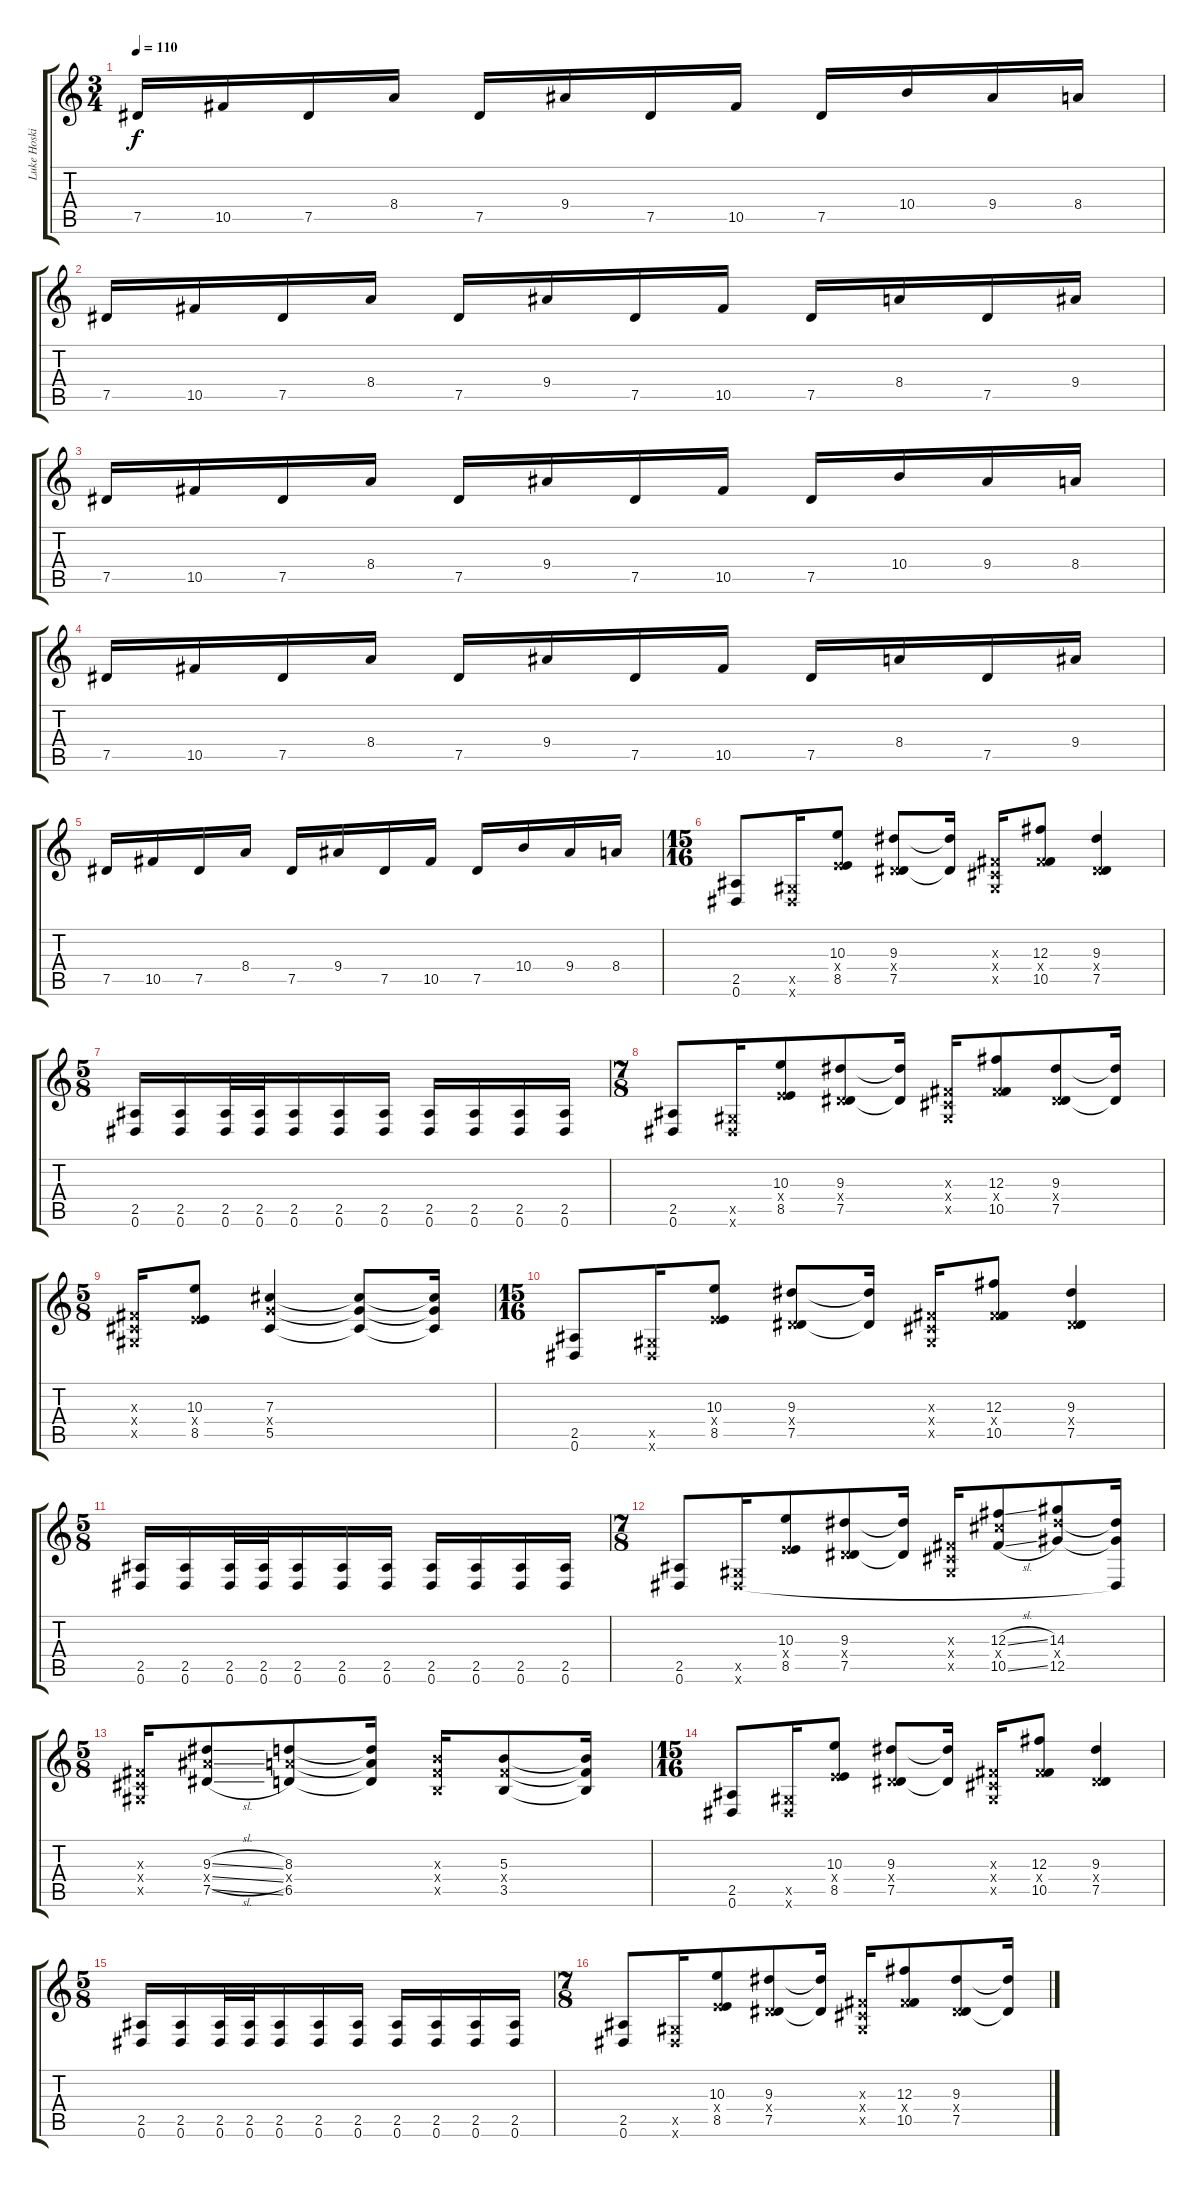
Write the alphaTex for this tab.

\track ("Luke Hoskin" "Luke Hoski") {instrument overdrivenguitar}
\staff {score tabs}
\tuning (Eb4 Bb3 Gb3 Db3 Ab2 Eb2) {hide}
\ts (3 4)
\tempo 110
\clef g2
\ks c
7.5.16{dy f} 10.5.16 7.5.16 8.4.16 7.5.16 9.4.16 7.5.16 10.5.16 7.5.16 10.4.16 9.4.16 8.4.16 |
7.5.16 10.5.16 7.5.16 8.4.16 7.5.16 9.4.16 7.5.16 10.5.16 7.5.16 8.4.16 7.5.16 9.4.16 |
7.5.16 10.5.16 7.5.16 8.4.16 7.5.16 9.4.16 7.5.16 10.5.16 7.5.16 10.4.16 9.4.16 8.4.16 |
7.5.16 10.5.16 7.5.16 8.4.16 7.5.16 9.4.16 7.5.16 10.5.16 7.5.16 8.4.16 7.5.16 9.4.16 |
7.5.16 10.5.16 7.5.16 8.4.16 7.5.16 9.4.16 7.5.16 10.5.16 7.5.16 10.4.16 9.4.16 8.4.16 |
\ts (15 16)
(2.5 0.6).8 (0.5{x} 0.6{x}).16 (10.3 3.4{x} 8.5).8 (9.3 2.4{x} 7.5).8 (9.3{t} 7.5{t}).16 (0.3{x} 0.4{x} 0.5{x}).16 (12.3 5.4{x} 10.5).8 (9.3 2.4{x} 7.5).4 |
\ts (5 8)
(2.5 0.6).16 (2.5 0.6).16 (2.5 0.6).32 (2.5 0.6).32 (2.5 0.6).16 (2.5 0.6).16 (2.5 0.6).16 (2.5 0.6).16 (2.5 0.6).16 (2.5 0.6).16 (2.5 0.6).16 |
\ts (7 8)
(2.5 0.6).8 (0.5{x} 0.6{x}).16 (10.3 3.4{x} 8.5).8 (9.3 2.4{x} 7.5).8 (9.3{t} 7.5{t}).16 (0.3{x} 0.4{x} 0.5{x}).16 (12.3 5.4{x} 10.5).8 (9.3 2.4{x} 7.5).8 (9.3{t} 7.5{t}).16 |
\ts (5 8)
(0.3{x} 0.4{x} 0.5{x}).16 (10.3 3.4{x} 8.5).8 (7.3 6.4{x} 5.5).4 (7.3{t} 6.4{t} 5.5{t}).8 (7.3{t} 6.4{t} 5.5{t}).16 |
\ts (15 16)
(2.5 0.6).8 (0.5{x} 0.6{x}).16 (10.3 3.4{x} 8.5).8 (9.3 2.4{x} 7.5).8 (9.3{t} 7.5{t}).16 (0.3{x} 0.4{x} 0.5{x}).16 (12.3 5.4{x} 10.5).8 (9.3 2.4{x} 7.5).4 |
\ts (5 8)
(2.5 0.6).16 (2.5 0.6).16 (2.5 0.6).32 (2.5 0.6).32 (2.5 0.6).16 (2.5 0.6).16 (2.5 0.6).16 (2.5 0.6).16 (2.5 0.6).16 (2.5 0.6).16 (2.5 0.6).16 |
\ts (7 8)
(2.5 0.6).8 (0.5{x} 0.6{x}).16 (10.3 3.4{x} 8.5).8 (9.3 2.4{x} 7.5).8 (9.3{t} 7.5{t}).16 (0.3{x} 0.4{x} 0.5{x}).16 (12.3{sl} 12.4{x} 10.5{sl}).8 (14.3 14.4{x} 12.5).8 (14.4{t} 12.5{t} 0.6{t}).16 |
\ts (5 8)
(0.3{x} 0.4{x} 0.5{x}).16 (9.3{sl} 9.4{sl x} 7.5{sl}).8 (8.3 8.4{x} 6.5).8 (8.3{t} 8.4{t} 6.5{t}).16 (5.3{x} 5.4{x} 3.5{x}).16 (5.3 5.4{x} 3.5).8 (5.3{t} 5.4{t} 3.5{t}).16 |
\ts (15 16)
(2.5 0.6).8 (0.5{x} 0.6{x}).16 (10.3 3.4{x} 8.5).8 (9.3 2.4{x} 7.5).8 (9.3{t} 7.5{t}).16 (0.3{x} 0.4{x} 0.5{x}).16 (12.3 5.4{x} 10.5).8 (9.3 2.4{x} 7.5).4 |
\ts (5 8)
(2.5 0.6).16 (2.5 0.6).16 (2.5 0.6).32 (2.5 0.6).32 (2.5 0.6).16 (2.5 0.6).16 (2.5 0.6).16 (2.5 0.6).16 (2.5 0.6).16 (2.5 0.6).16 (2.5 0.6).16 |
\ts (7 8)
(2.5 0.6).8 (0.5{x} 0.6{x}).16 (10.3 3.4{x} 8.5).8 (9.3 2.4{x} 7.5).8 (9.3{t} 7.5{t}).16 (0.3{x} 0.4{x} 0.5{x}).16 (12.3 5.4{x} 10.5).8 (9.3 2.4{x} 7.5).8 (9.3{t} 7.5{t}).16
